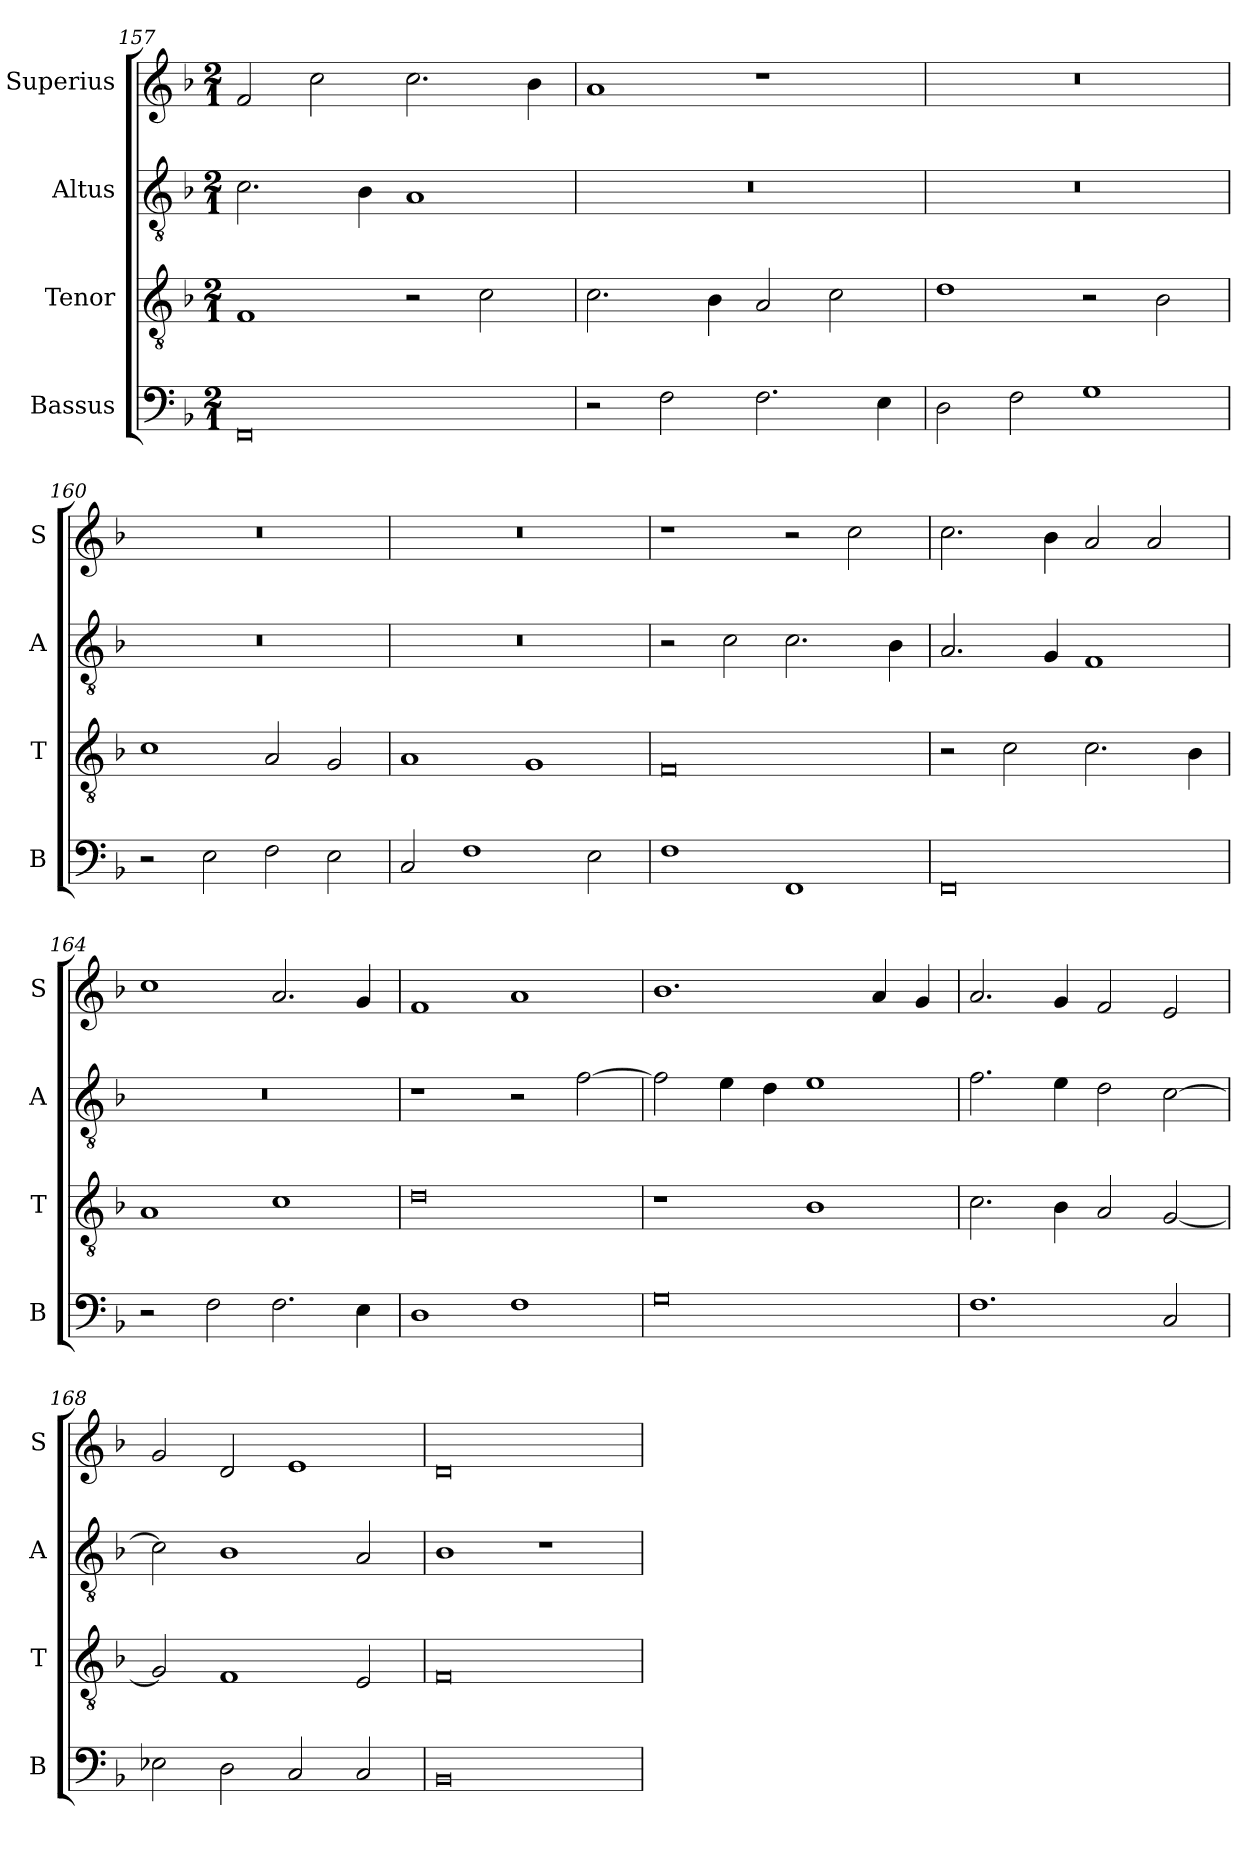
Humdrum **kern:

**kern	**kern	**kern	**kern
*part4	*part3	*part2	*part1
*staff4	*staff3	*staff2	*staff1
*I"Bassus	*I"Tenor	*I"Altus	*I"Superius
*I'B	*I'T	*I'A	*I'S
*clefF4	*clefGv2	*clefGv2	*clefG2
*k[b-]	*k[b-]	*k[b-]	*k[b-]
*M2/1	*M2/1	*M2/1	*M2/1
=157	=157	=157	=157
0FF	1F	2.c\	2f/
.	.	.	2cc\
.	.	4B-\	.
.	2r	1A	2.cc\
.	2c\	.	.
.	.	.	4b-\
=158	=158	=158	=158
2r	2.c\	0r	1a
2F\	.	.	.
.	4B-\	.	.
2.F\	2A/	.	1r
.	2c\	.	.
4E\	.	.	.
=159	=159	=159	=159
2D\	1d	0r	0r
2F\	.	.	.
1G	2r	.	.
.	2B-\	.	.
=160	=160	=160	=160
2r	1c	0r	0r
2E\	.	.	.
2F\	2A/	.	.
2E\	2G/	.	.
=161	=161	=161	=161
2C/	1A	0r	0r
1F	.	.	.
.	1G	.	.
2E\	.	.	.
=162	=162	=162	=162
1F	0F	2r	1r
.	.	2c\	.
1FF	.	2.c\	2r
.	.	.	2cc\
.	.	4B-\	.
=163	=163	=163	=163
0FF	2r	2.A/	2.cc\
.	2c\	.	.
.	.	4G/	4b-\
.	2.c\	1F	2a/
.	.	.	2a/
.	4B-\	.	.
=164	=164	=164	=164
2r	1A	0r	1cc
2F\	.	.	.
2.F\	1c	.	2.a/
4E\	.	.	4g/
=165	=165	=165	=165
1D	0d	1r	1f
1F	.	2r	1a
.	.	[2f\	.
=166	=166	=166	=166
0G	1r	2f\]	1.b-
.	.	4e\	.
.	.	4d\	.
.	1B-	1e	.
.	.	.	4a/
.	.	.	4g/
=167	=167	=167	=167
1.F	2.c\	2.f\	2.a/
.	4B-\	4e\	4g/
.	2A/	2d\	2f/
2C/	[2G/	[2c\	2e/
=168	=168	=168	=168
2E-X\	2G/]	2c\]	2g/
2D\	1F	1B-	2d/
2C/	.	.	1e
2C/	2E/	2A/	.
=169	=169	=169	=169
0BB-	0F	1B-	0d
.	.	1r	.
=	=	=	=
*-	*-	*-	*-
